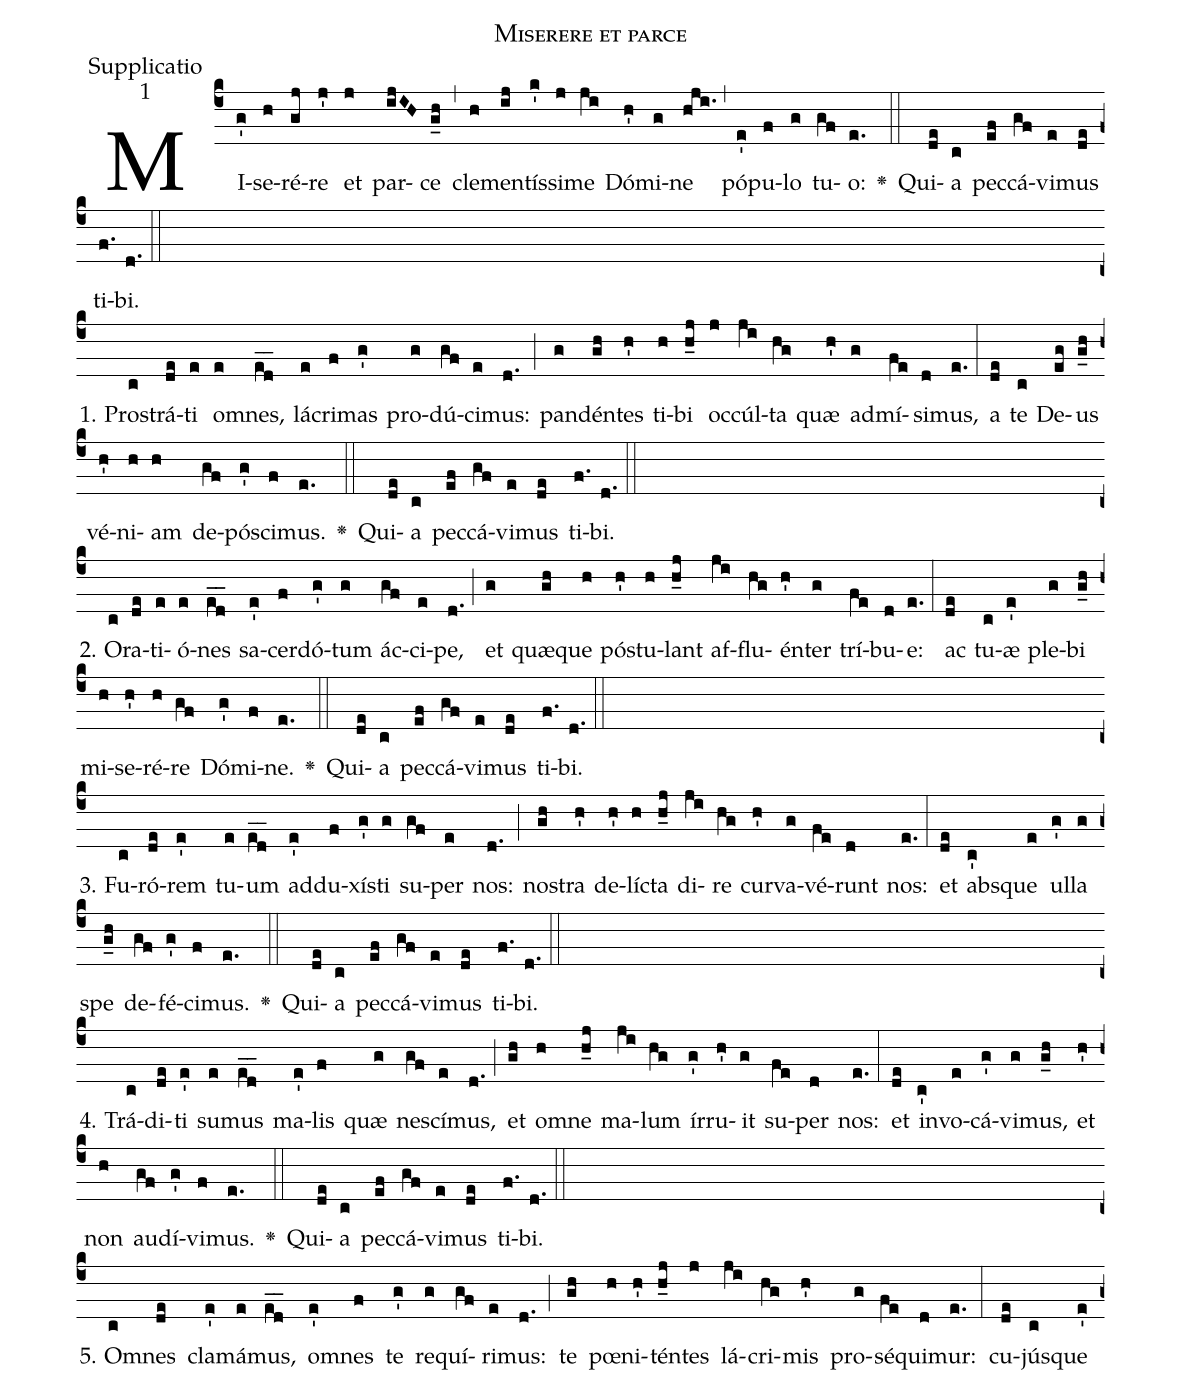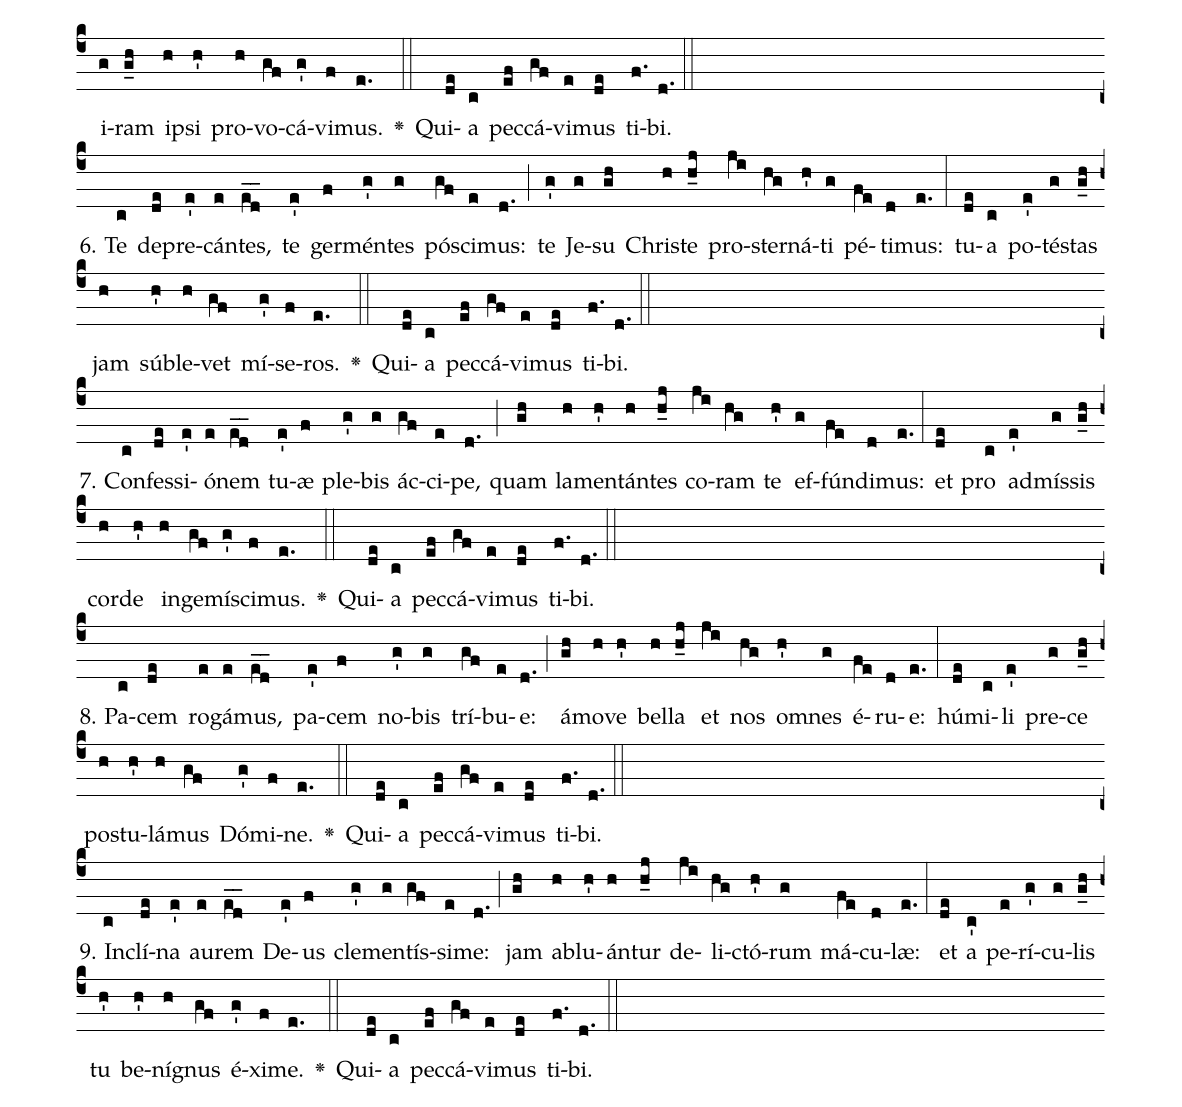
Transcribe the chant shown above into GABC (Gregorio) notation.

name:Miserere et parce;
office-part:Supplicatio;
mode:1;
%%
(c4)MI(g')se(h)ré(gj)re(j') et(j) par(ijIH)ce(g_h) (,) cle(h)men(ij)tís(k')si(j)me(ji) Dó(h')mi(g)ne(hji.) (,) pó(e')pu(f)lo(g) tu(gf)o:(e.) <v>\greheightstar</v>(::) Qui(de)a(c) pec(ef)cá(gf)vi(e)mus(de) ti(f.)bi.(d.) (::Z)
 1. Pro(c)strá(de)ti(e) om(e)nes,(e_d_) lá(e)cri(f)mas(g') pro(g)dú(gf)ci(e)mus:(d.) (;) pan(g)dén(gh)tes(h') ti(h)bi(h_j) oc(j)cúl(ji)ta(hg) quæ(h') ad(g)mí(fe)si(d)mus,(e.) (:) a(de) te(c) De(eg)us(g_h) vé(h')ni(h)am(h) de(gf)pó(g')sci(f)mus.(e.) <v>\greheightstar</v>(::) Qui(de)a(c) pec(ef)cá(gf)vi(e)mus(de) ti(f.)bi.(d.)
(::Z)
2. O(c)ra(de)ti(e)ó(e)nes(e_d_) sa(e')cer(f)dó(g')tum(g) ác(gf)ci(e)pe,(d.) (;) et(g) quæ(gh)que(h) pó(h')stu(h)lant(h_j) af(ji)flu(hg)én(h')ter(g) trí(fe)bu(d)e:(e.) (:) ac(de) tu(c)æ(e') ple(g)bi(g_h) mi(h)se(h')ré(h)re(gf) Dó(g')mi(f)ne.(e.) <v>\greheightstar</v>(::) Qui(de)a(c) pec(ef)cá(gf)vi(e)mus(de) ti(f.)bi.(d.)
(::Z)
3. Fu(c)ró(de)rem(e') tu(e)um(e_d_) ad(e')du(f)xí(g')sti(g) su(gf)per(e) nos:(d.) (;) no(gh)stra(h') de(h')lí(h)cta(h_j) di(ji)re(hg) cur(h')va(g)vé(fe)runt(d) nos:(e.) (:) et(de) ab(c')sque(e) ul(g')la(g) spe(g_h) de(gf)fé(g')ci(f)mus.(e.) <v>\greheightstar</v>(::) Qui(de)a(c) pec(ef)cá(gf)vi(e)mus(de) ti(f.)bi.(d.)
(::Z)
4. Trá(c)di(de)ti(e') su(e)mus(e_d_) ma(e')lis(f) quæ(g) ne(gf)scí(e)mus,(d.) (;) et(gh) om(h)ne(h_j) ma(ji)lum(hg) ír(g')ru(h')it(g) su(fe)per(d) nos:(e.) (:) et(de) in(c')vo(e)cá(g')vi(g)mus,(g_h) et(h') non(h) au(gf)dí(g')vi(f)mus.(e.) <v>\greheightstar</v>(::) Qui(de)a(c) pec(ef)cá(gf)vi(e)mus(de) ti(f.)bi.(d.)
(::Z)
5. Om(c)nes(de) cla(e')má(e)mus,(e_d_) om(e')nes(f) te(g') re(g)quí(gf)ri(e)mus:(d.) (;) te(gh) pœ(h)ni(h')tén(h_j)tes(j) lá(ji)cri(hg)mis(h') pro(g)sé(fe)qui(d)mur:(e.) (:) cu(de)jús(c)que(e') i(g)ram(g_h) i(h)psi(h') pro(h)vo(gf)cá(g')vi(f)mus.(e.) <v>\greheightstar</v>(::) Qui(de)a(c) pec(ef)cá(gf)vi(e)mus(de) ti(f.)bi.(d.)
(::Z)
6. Te(c) de(de)pre(e')cán(e)tes,(e_d_) te(e') ger(f)mén(g')tes(g) pó(gf)sci(e)mus:(d.) (;) te(g') Je(g)su(gh) Chri(h)ste(h_j) pro(ji)ster(hg)ná(h')ti(g) pé(fe)ti(d)mus:(e.) (:) tu(de)a(c) po(e')té(g)stas(g_h) jam(h) sú(h')ble(h)vet(gf) mí(g')se(f)ros.(e.) <v>\greheightstar</v>(::) Qui(de)a(c) pec(ef)cá(gf)vi(e)mus(de) ti(f.)bi.(d.)
(::Z)
7. Con(c)fes(de)si(e')ó(e)nem(e_d_) tu(e')æ(f) ple(g')bis(g) ác(gf)ci(e)pe,(d.) (;) quam(gh) la(h)men(h')tán(h)tes(h_j) co(ji)ram(hg) te(h') ef(g)fún(fe)di(d)mus:(e.) (:) et(de) pro(c) ad(e')mís(g)sis(g_h) cor(h)de(h') in(h)ge(gf)mí(g')sci(f)mus.(e.) <v>\greheightstar</v>(::) Qui(de)a(c) pec(ef)cá(gf)vi(e)mus(de) ti(f.)bi.(d.)
(::Z)
8. Pa(c)cem(de) ro(e)gá(e)mus,(e_d_) pa(e')cem(f) no(g')bis(g) trí(gf)bu(e)e:(d.) (;) á(gh)mo(h)ve(h') bel(h)la(h_j) et(ji) nos(hg) om(h')nes(g) é(fe)ru(d)e:(e.) (:) hú(de)mi(c)li(e') pre(g)ce(g_h) po(h)stu(h')lá(h)mus(gf) Dó(g')mi(f)ne.(e.) <v>\greheightstar</v>(::) Qui(de)a(c) pec(ef)cá(gf)vi(e)mus(de) ti(f.)bi.(d.)
(::Z)
9. In(c)clí(de)na(e') au(e)rem(e_d_) De(e')us(f) cle(g')men(g)tís(gf)si(e)me:(d.) (;) jam(gh) a(h)blu(h')án(h)tur(h_j) de(ji)li(hg)ctó(h')rum(g) má(fe)cu(d)læ:(e.) (:) et(de) a(c') pe(e)rí(g')cu(g)lis(g_h) tu(h') be(h')ní(h)gnus(gf) é(g')xi(f)me.(e.) <v>\greheightstar</v>(::) Qui(de)a(c) pec(ef)cá(gf)vi(e)mus(de) ti(f.)bi.(d.) (::)
